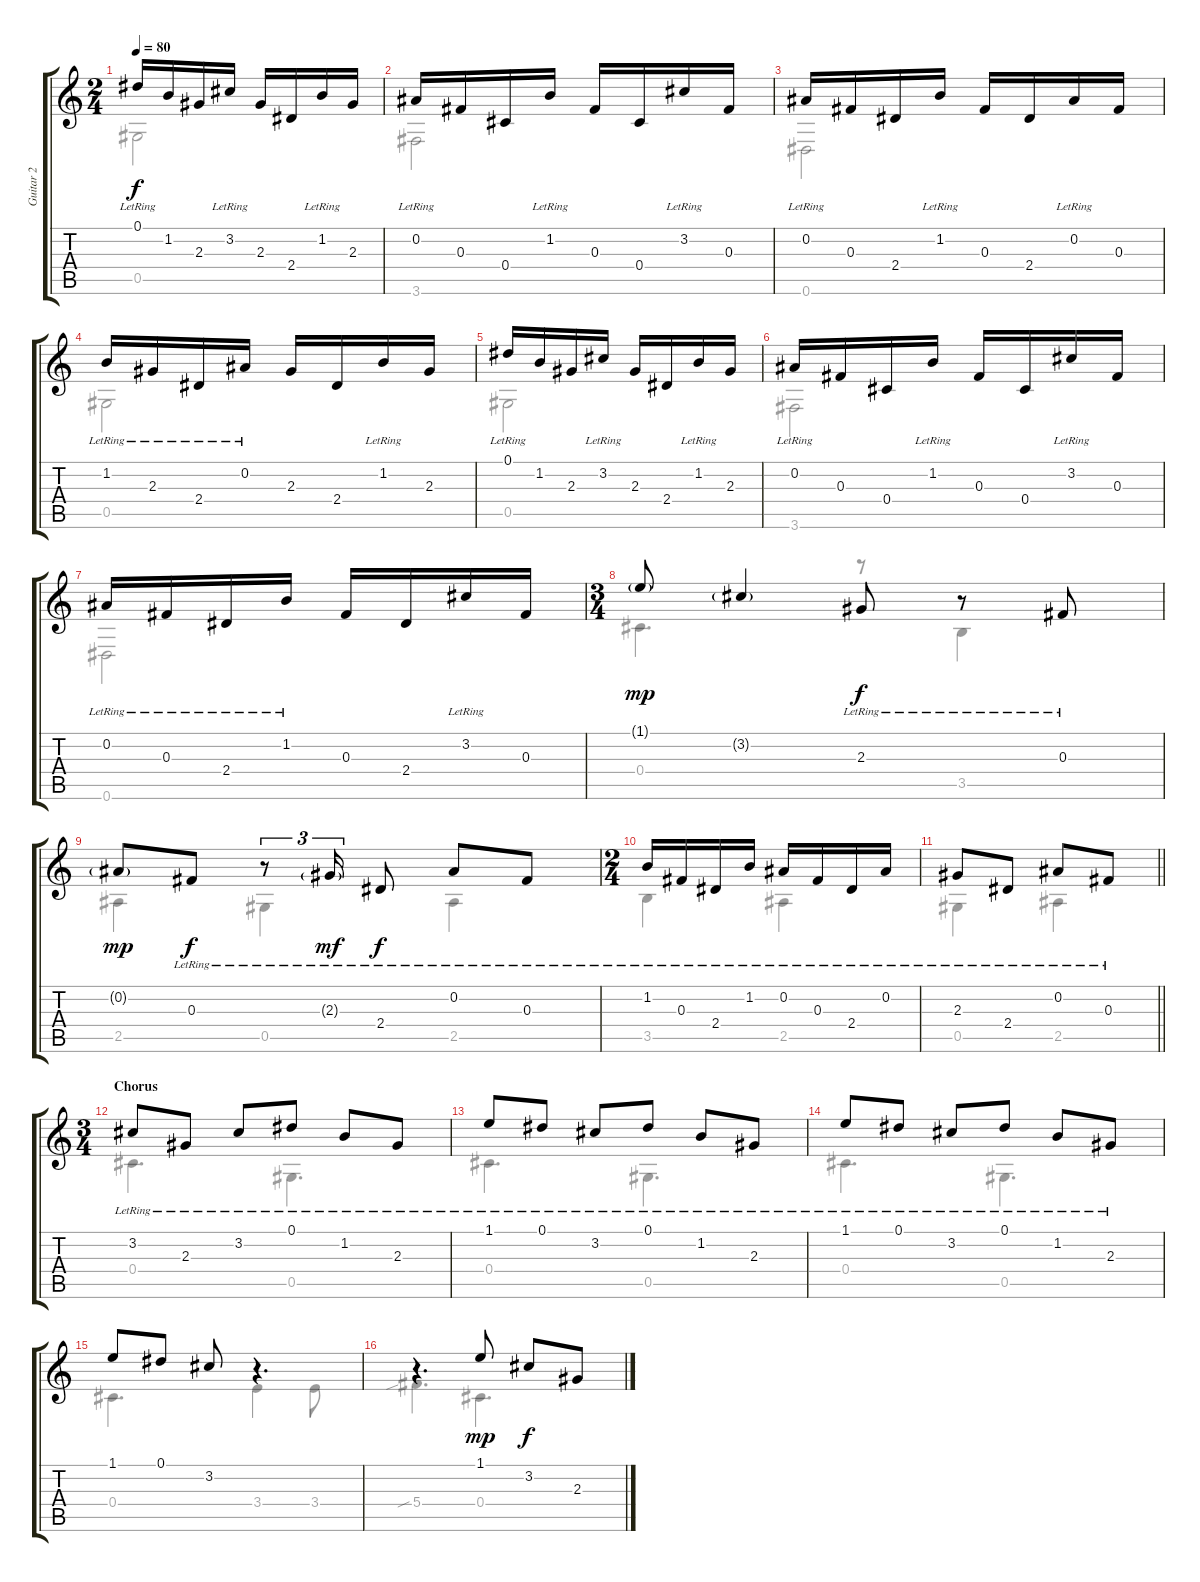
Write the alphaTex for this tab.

\track ("Guitar 2" "Guitar 2") {instrument acousticguitarsteel}
\staff {score tabs}
\tuning (Eb4 Bb3 Gb3 Db3 Ab2 Eb2) {hide}
\voice
\ts (2 4)
\tempo 80
\clef g2
\ks aminor
0.1{lr}.16{dy f} 1.2.16 2.3.16 3.2{lr}.16 2.3.16 2.4.16 1.2{lr}.16 2.3.16 |
0.2{lr}.16 0.3.16 0.4.16 1.2{lr}.16 0.3.16 0.4.16 3.2{lr}.16 0.3.16 |
0.2{lr}.16 0.3.16 2.4.16 1.2{lr}.16 0.3.16 2.4.16 0.2{lr}.16 0.3.16 |
1.2{lr}.16 2.3{lr}.16 2.4{lr}.16 0.2{lr}.16 2.3.16 2.4.16 1.2{lr}.16 2.3.16 |
0.1{lr}.16 1.2.16 2.3.16 3.2{lr}.16 2.3.16 2.4.16 1.2{lr}.16 2.3.16 |
0.2{lr}.16 0.3.16 0.4.16 1.2{lr}.16 0.3.16 0.4.16 3.2{lr}.16 0.3.16 |
0.2{lr}.16 0.3{lr}.16 2.4{lr}.16 1.2{lr}.16 0.3.16 2.4.16 3.2{lr}.16 0.3.16 |
\ts (3 4)
1.1{g}.8{dy mp} 3.2{g}.4 2.3{lr}.8{dy f} r.8 0.3{lr}.8 |
0.2{g}.8{dy mp} 0.3{lr}.8{dy f} r.8{tu (3 2)} 2.3{g lr}.16{tu (3 2) dy mf} 2.4{lr}.8{dy f} 0.2{lr}.8 0.3{lr}.8 |
\ts (2 4)
1.2{lr}.16 0.3{lr}.16 2.4{lr}.16 1.2{lr}.16 0.2{lr}.16 0.3{lr}.16 2.4{lr}.16 0.2{lr}.16 |
\barLineRight lightlight
2.3{lr}.8 2.4{lr}.8 0.2{lr}.8 0.3{lr}.8 |
\ts (3 4)
\section ("" "Chorus")
3.2{lr}.8 2.3{lr}.8 3.2{lr}.8 0.1{lr}.8 1.2{lr}.8 2.3{lr}.8 |
1.1{lr}.8 0.1{lr}.8 3.2{lr}.8 0.1{lr}.8 1.2{lr}.8 2.3{lr}.8 |
1.1{lr}.8 0.1{lr}.8 3.2{lr}.8 0.1{lr}.8 1.2{lr}.8 2.3{lr}.8 |
1.1.8 0.1.8 3.2.8 r.4{d} |
r.4{d} 1.1.8{dy mp} 3.2.8{dy f} 2.3.8
\voice
\clef g2
\ottava regular
\simile none
\ks aminor
0.5.2{dy f} |
3.6.2 |
0.6.2 |
0.5.2 |
0.5.2 |
3.6.2 |
0.6.2 |
0.4.4{d} r.8 3.5.4 |
2.5.4 0.5.4 2.5.4 |
3.5.4 2.5.4 |
\barLineRight lightlight
0.5.4 2.5.4 |
0.4.4{d} 0.5.4{d} |
0.4.4{d} 0.5.4{d} |
0.4.4{d} 0.5.4{d} |
0.4.4{d} 3.4.4 3.4.8 |
5.4{sib}.4{d} 0.4.4{d}
